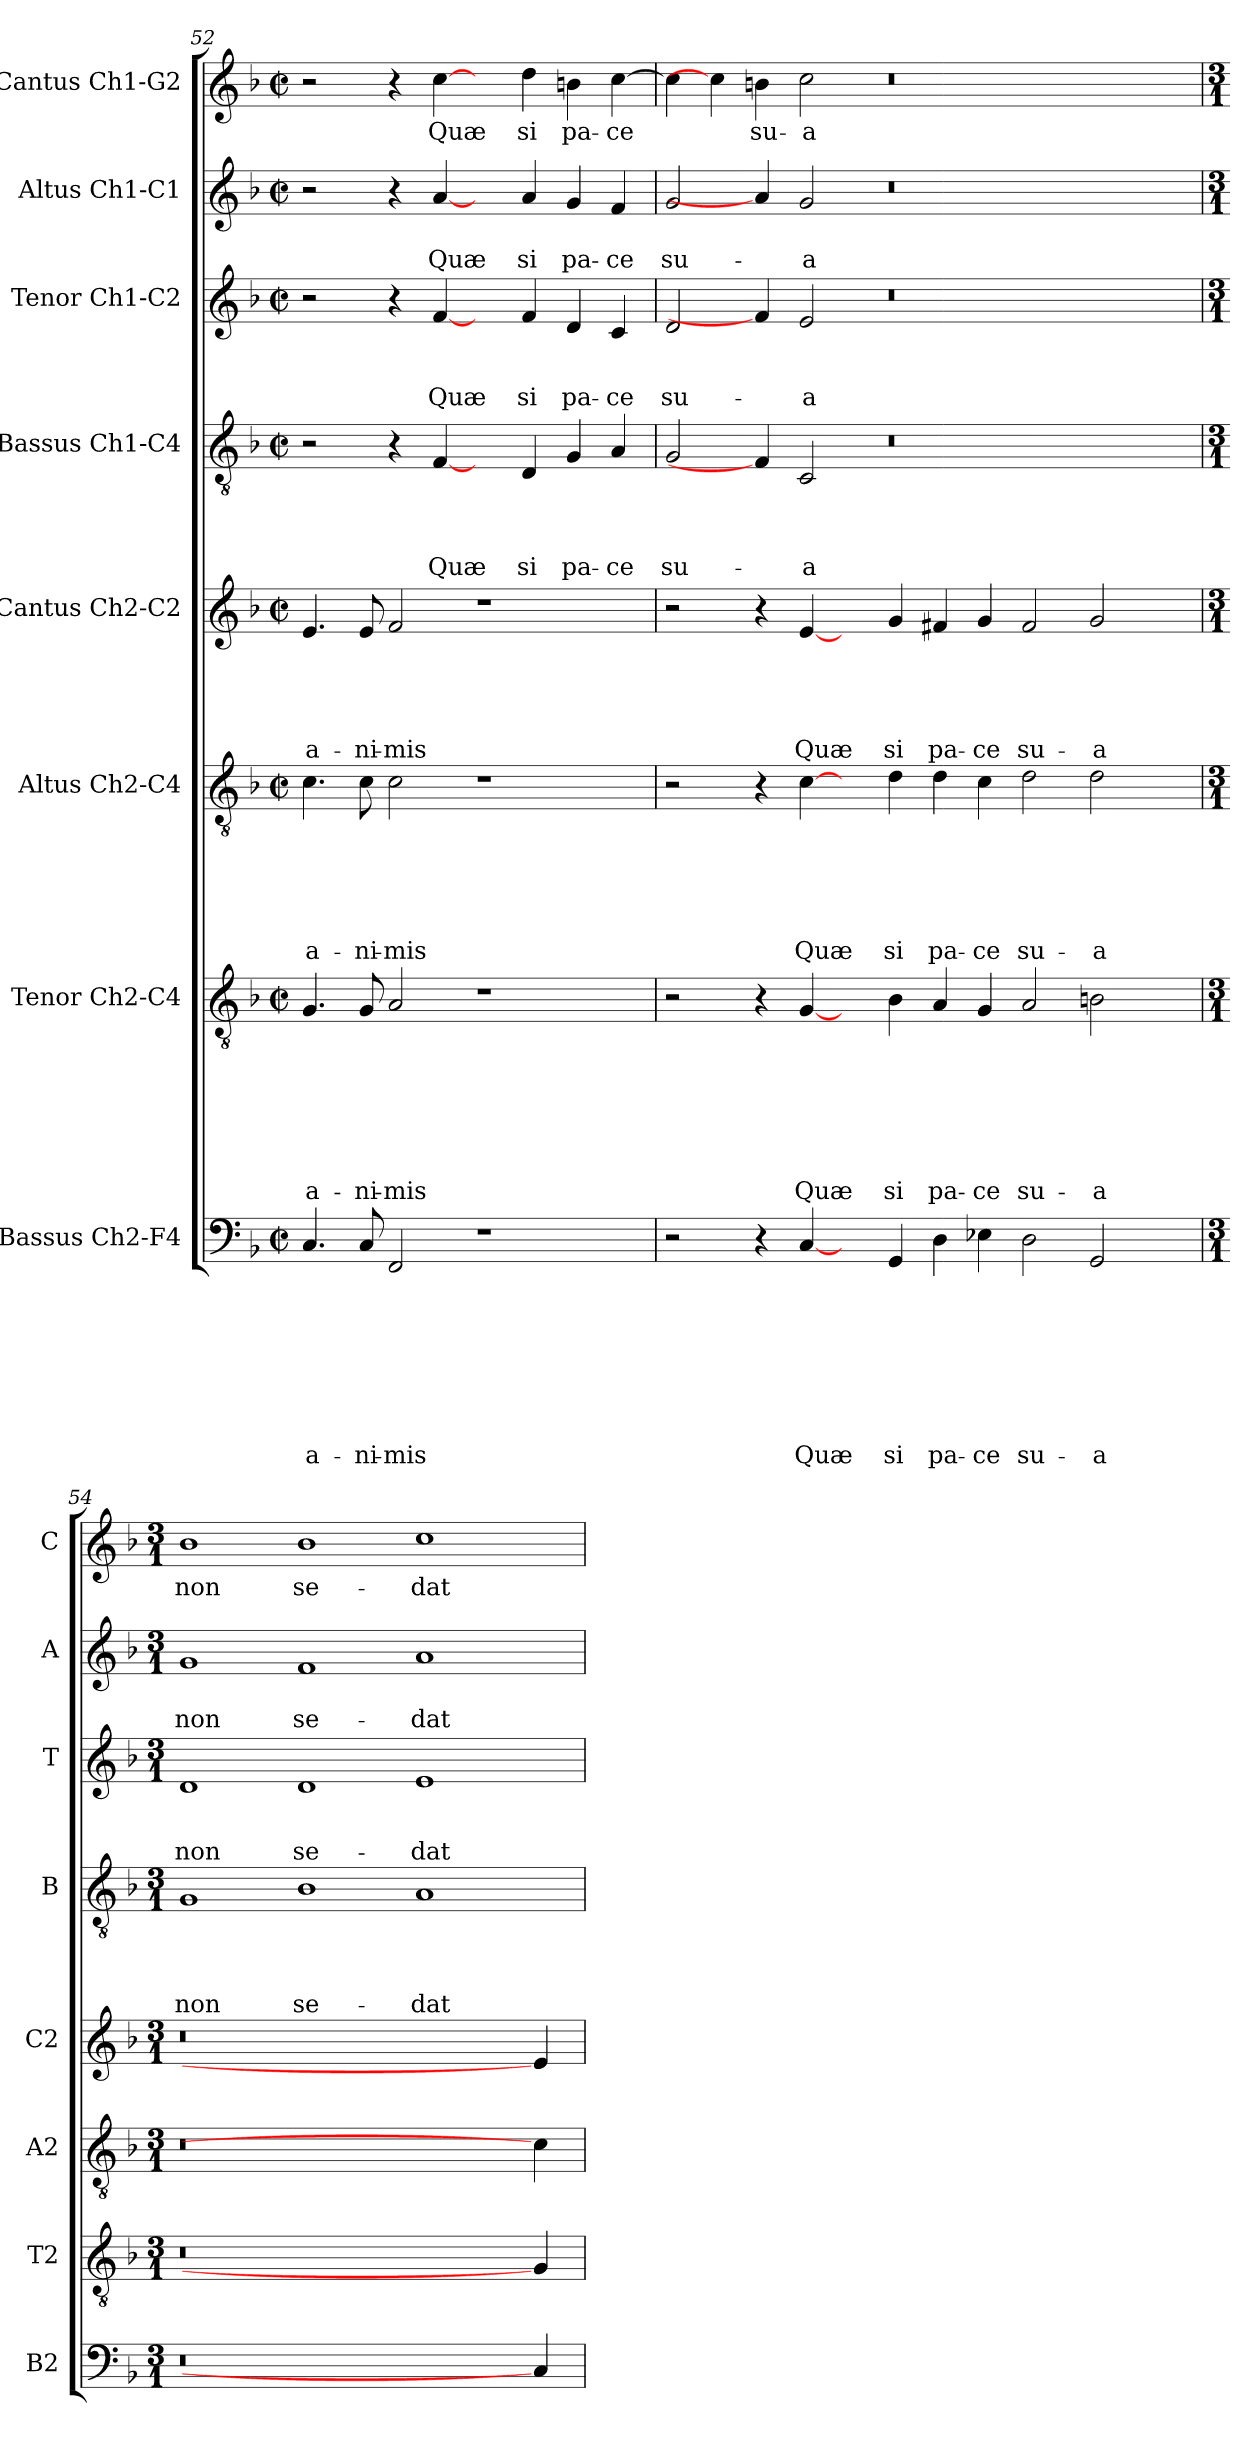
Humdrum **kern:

**kern	**text	**text	**text	**text	**text	**text	**text	**text	**kern	**text	**text	**text	**text	**text	**text	**text	**kern	**text	**text	**text	**text	**text	**text	**kern	**text	**text	**text	**text	**text	**kern	**text	**text	**text	**text	**kern	**text	**text	**text	**kern	**text	**text	**kern	**text
*part8	*part8	*part8	*part8	*part8	*part8	*part8	*part8	*part8	*part7	*part7	*part7	*part7	*part7	*part7	*part7	*part7	*part6	*part6	*part6	*part6	*part6	*part6	*part6	*part5	*part5	*part5	*part5	*part5	*part5	*part4	*part4	*part4	*part4	*part4	*part3	*part3	*part3	*part3	*part2	*part2	*part2	*part1	*part1
*staff8	*staff8	*staff8	*staff8	*staff8	*staff8	*staff8	*staff8	*staff8	*staff7	*staff7	*staff7	*staff7	*staff7	*staff7	*staff7	*staff7	*staff6	*staff6	*staff6	*staff6	*staff6	*staff6	*staff6	*staff5	*staff5	*staff5	*staff5	*staff5	*staff5	*staff4	*staff4	*staff4	*staff4	*staff4	*staff3	*staff3	*staff3	*staff3	*staff2	*staff2	*staff2	*staff1	*staff1
*I"Bassus Ch2-F4	*	*	*	*	*	*	*	*	*I"Tenor Ch2-C4	*	*	*	*	*	*	*	*I"Altus Ch2-C4	*	*	*	*	*	*	*I"Cantus Ch2-C2	*	*	*	*	*	*I"Bassus Ch1-C4	*	*	*	*	*I"Tenor Ch1-C2	*	*	*	*I"Altus Ch1-C1	*	*	*I"Cantus Ch1-G2	*
*I'B2	*	*	*	*	*	*	*	*	*I'T2	*	*	*	*	*	*	*	*I'A2	*	*	*	*	*	*	*I'C2	*	*	*	*	*	*I'B	*	*	*	*	*I'T	*	*	*	*I'A	*	*	*I'C	*
!!LO:LB:g=z
*clefF4	*	*	*	*	*	*	*	*	*clefGv2	*	*	*	*	*	*	*	*clefGv2	*	*	*	*	*	*	*clefG2	*	*	*	*	*	*clefGv2	*	*	*	*	*clefG2	*	*	*	*clefG2	*	*	*clefG2	*
*k[b-]	*	*	*	*	*	*	*	*	*k[b-]	*	*	*	*	*	*	*	*k[b-]	*	*	*	*	*	*	*k[b-]	*	*	*	*	*	*k[b-]	*	*	*	*	*k[b-]	*	*	*	*k[b-]	*	*	*k[b-]	*
*F:	*	*	*	*	*	*	*	*	*F:	*	*	*	*	*	*	*	*F:	*	*	*	*	*	*	*F:	*	*	*	*	*	*F:	*	*	*	*	*F:	*	*	*	*F:	*	*	*F:	*
*M2/2	*	*	*	*	*	*	*	*	*M2/2	*	*	*	*	*	*	*	*M2/2	*	*	*	*	*	*	*M2/2	*	*	*	*	*	*M2/2	*	*	*	*	*M2/2	*	*	*	*M2/2	*	*	*M2/2	*
*met(c|)	*	*	*	*	*	*	*	*	*met(c|)	*	*	*	*	*	*	*	*met(c|)	*	*	*	*	*	*	*met(c|)	*	*	*	*	*	*met(c|)	*	*	*	*	*met(c|)	*	*	*	*met(c|)	*	*	*met(c|)	*
=52	=52	=52	=52	=52	=52	=52	=52	=52	=52	=52	=52	=52	=52	=52	=52	=52	=52	=52	=52	=52	=52	=52	=52	=52	=52	=52	=52	=52	=52	=52	=52	=52	=52	=52	=52	=52	=52	=52	=52	=52	=52	=52	=52
!	!	!	!	!	!	!	!	!LO:LY:b	!	!	!	!	!	!	!	!LO:LY:b	!	!	!	!	!	!	!LO:LY:b	!	!	!	!	!	!LO:LY:b	!	!	!	!	!	!	!	!	!	!	!	!	!	!
4.C/	.	.	.	.	.	.	.	a-	4.G/	.	.	.	.	.	.	a-	4.c\	.	.	.	.	.	a-	4.e/	.	.	.	.	a-	2r	.	.	.	.	2r	.	.	.	2r	.	.	2r	.
!	!	!	!	!	!	!	!	!LO:LY:b	!	!	!	!	!	!	!	!LO:LY:b	!	!	!	!	!	!	!LO:LY:b	!	!	!	!	!	!LO:LY:b	!	!	!	!	!	!	!	!	!	!	!	!	!	!
8C/	.	.	.	.	.	.	.	-ni-	8G/	.	.	.	.	.	.	-ni-	8c\	.	.	.	.	.	-ni-	8e/	.	.	.	.	-ni-	.	.	.	.	.	.	.	.	.	.	.	.	.	.
!	!	!	!	!	!	!	!	!LO:LY:b	!	!	!	!	!	!	!	!LO:LY:b	!	!	!	!	!	!	!LO:LY:b	!	!	!	!	!	!LO:LY:b	!	!	!	!	!	!	!	!	!	!	!	!	!	!
2FF/	.	.	.	.	.	.	.	-mis	2A/	.	.	.	.	.	.	-mis	2c\	.	.	.	.	.	-mis	2f/	.	.	.	.	-mis	4r	.	.	.	.	4r	.	.	.	4r	.	.	4r	.
!	!	!	!	!	!	!	!	!	!	!	!	!	!	!	!	!	!	!	!	!	!	!	!	!	!	!	!	!	!	!	!	!	!	!LO:LY:b	!	!	!	!LO:LY:b	!	!	!LO:LY:b	!	!LO:LY:b
.	.	.	.	.	.	.	.	.	.	.	.	.	.	.	.	.	.	.	.	.	.	.	.	.	.	.	.	.	.	[4F/	.	.	.	Quæ	[4f/	.	.	Quæ	[4a/	.	Quæ	[4cc\	Quæ
1r	.	.	.	.	.	.	.	.	1r	.	.	.	.	.	.	.	1r	.	.	.	.	.	.	1r	.	.	.	.	.	4ryy	.	.	.	.	4ryy	.	.	.	4ryy	.	.	4ryy	.
!	!	!	!	!	!	!	!	!	!	!	!	!	!	!	!	!	!	!	!	!	!	!	!	!	!	!	!	!	!	!	!	!	!	!LO:LY:b	!	!	!	!LO:LY:b	!	!	!LO:LY:b	!	!LO:LY:b
.	.	.	.	.	.	.	.	.	.	.	.	.	.	.	.	.	.	.	.	.	.	.	.	.	.	.	.	.	.	4D/	.	.	.	si	4f/	.	.	si	4a/	.	si	4dd\	si
!	!	!	!	!	!	!	!	!	!	!	!	!	!	!	!	!	!	!	!	!	!	!	!	!	!	!	!	!	!	!	!	!	!	!LO:LY:b	!	!	!	!LO:LY:b	!	!	!LO:LY:b	!	!LO:LY:b
.	.	.	.	.	.	.	.	.	.	.	.	.	.	.	.	.	.	.	.	.	.	.	.	.	.	.	.	.	.	4G/	.	.	.	pa-	4d/	.	.	pa-	4g/	.	pa-	4bn\	pa-
!	!	!	!	!	!	!	!	!	!	!	!	!	!	!	!	!	!	!	!	!	!	!	!	!	!	!	!	!	!	!	!	!	!	!LO:LY:b	!	!	!	!LO:LY:b	!	!	!LO:LY:b	!	!LO:LY:b
.	.	.	.	.	.	.	.	.	.	.	.	.	.	.	.	.	.	.	.	.	.	.	.	.	.	.	.	.	.	4A/	.	.	.	-ce	4c/	.	.	-ce	4f/	.	-ce	[4cc\	-ce
=53	=53	=53	=53	=53	=53	=53	=53	=53	=53	=53	=53	=53	=53	=53	=53	=53	=53	=53	=53	=53	=53	=53	=53	=53	=53	=53	=53	=53	=53	=53	=53	=53	=53	=53	=53	=53	=53	=53	=53	=53	=53	=53	=53
!	!	!	!	!	!	!	!	!	!	!	!	!	!	!	!	!	!	!	!	!	!	!	!	!	!	!	!	!	!	!	!	!	!	!LO:LY:b	!	!	!	!LO:LY:b	!	!	!LO:LY:b	!	!
2r	.	.	.	.	.	.	.	.	2r	.	.	.	.	.	.	.	2r	.	.	.	.	.	.	2r	.	.	.	.	.	2G/	.	.	.	su-	2d/	.	.	su-	2g/	.	su-	4cc\]	.
.	.	.	.	.	.	.	.	.	.	.	.	.	.	.	.	.	.	.	.	.	.	.	.	.	.	.	.	.	.	.	.	.	.	.	.	.	.	.	.	.	.	4cc\]	.
!	!	!	!	!	!	!	!	!	!	!	!	!	!	!	!	!	!	!	!	!	!	!	!	!	!	!	!	!	!	!	!	!	!	!	!	!	!	!	!	!	!	!	!LO:LY:b
4r	.	.	.	.	.	.	.	.	4r	.	.	.	.	.	.	.	4r	.	.	.	.	.	.	4r	.	.	.	.	.	4F/]	.	.	.	.	4f/]	.	.	.	4a/]	.	.	4bn\	su-
!	!	!	!	!	!	!	!	!LO:LY:b	!	!	!	!	!	!	!	!LO:LY:b	!	!	!	!	!	!	!LO:LY:b	!	!	!	!	!	!LO:LY:b	!	!	!	!	!LO:LY:b	!	!	!	!LO:LY:b	!	!	!LO:LY:b	!	!LO:LY:b
[4C/	.	.	.	.	.	.	.	Quæ	[4G/	.	.	.	.	.	.	Quæ	[4c\	.	.	.	.	.	Quæ	[4e/	.	.	.	.	Quæ	2C/	.	.	.	-a	2e/	.	.	-a	2g/	.	-a	2cc\	-a
4ryy	.	.	.	.	.	.	.	.	4ryy	.	.	.	.	.	.	.	4ryy	.	.	.	.	.	.	4ryy	.	.	.	.	.	.	.	.	.	.	.	.	.	.	.	.	.	.	.
!	!	!	!	!	!	!	!	!LO:LY:b	!	!	!	!	!	!	!	!LO:LY:b	!	!	!	!	!	!	!LO:LY:b	!	!	!	!	!	!LO:LY:b	!	!	!	!	!	!	!	!	!	!	!	!	!	!
4GG/	.	.	.	.	.	.	.	si	4B-\	.	.	.	.	.	.	si	4d\	.	.	.	.	.	si	4g/	.	.	.	.	si	0r	.	.	.	.	0r	.	.	.	0r	.	.	0r	.
!	!	!	!	!	!	!	!	!LO:LY:b	!	!	!	!	!	!	!	!LO:LY:b	!	!	!	!	!	!	!LO:LY:b	!	!	!	!	!	!LO:LY:b	!	!	!	!	!	!	!	!	!	!	!	!	!	!
4D\	.	.	.	.	.	.	.	pa-	4A/	.	.	.	.	.	.	pa-	4d\	.	.	.	.	.	pa-	4f#X/	.	.	.	.	pa-	.	.	.	.	.	.	.	.	.	.	.	.	.	.
!	!	!	!	!	!	!	!	!LO:LY:b	!	!	!	!	!	!	!	!LO:LY:b	!	!	!	!	!	!	!LO:LY:b	!	!	!	!	!	!LO:LY:b	!	!	!	!	!	!	!	!	!	!	!	!	!	!
4E-X\	.	.	.	.	.	.	.	-ce	4G/	.	.	.	.	.	.	-ce	4c\	.	.	.	.	.	-ce	4g/	.	.	.	.	-ce	.	.	.	.	.	.	.	.	.	.	.	.	.	.
!	!	!	!	!	!	!	!	!LO:LY:b	!	!	!	!	!	!	!	!LO:LY:b	!	!	!	!	!	!	!LO:LY:b	!	!	!	!	!	!LO:LY:b	!	!	!	!	!	!	!	!	!	!	!	!	!	!
2D\	.	.	.	.	.	.	.	su-	2A/	.	.	.	.	.	.	su-	2d\	.	.	.	.	.	su-	2f#/	.	.	.	.	su-	.	.	.	.	.	.	.	.	.	.	.	.	.	.
!	!	!	!	!	!	!	!	!LO:LY:b	!	!	!	!	!	!	!	!LO:LY:b	!	!	!	!	!	!	!LO:LY:b	!	!	!	!	!	!LO:LY:b	!	!	!	!	!	!	!	!	!	!	!	!	!	!
2GG/	.	.	.	.	.	.	.	-a	2Bn\	.	.	.	.	.	.	-a	2d\	.	.	.	.	.	-a	2g/	.	.	.	.	-a	.	.	.	.	.	.	.	.	.	.	.	.	.	.
4ryy	.	.	.	.	.	.	.	.	4ryy	.	.	.	.	.	.	.	4ryy	.	.	.	.	.	.	4ryy	.	.	.	.	.	.	.	.	.	.	.	.	.	.	.	.	.	.	.
=54	=54	=54	=54	=54	=54	=54	=54	=54	=54	=54	=54	=54	=54	=54	=54	=54	=54	=54	=54	=54	=54	=54	=54	=54	=54	=54	=54	=54	=54	=54	=54	=54	=54	=54	=54	=54	=54	=54	=54	=54	=54	=54	=54
*M3/1	*	*	*	*	*	*	*	*	*M3/1	*	*	*	*	*	*	*	*M3/1	*	*	*	*	*	*	*M3/1	*	*	*	*	*	*M3/1	*	*	*	*	*M3/1	*	*	*	*M3/1	*	*	*M3/1	*
!	!	!	!	!	!	!	!	!	!	!	!	!	!	!	!	!	!	!	!	!	!	!	!	!	!	!	!	!	!	!	!	!	!	!LO:LY:b	!	!	!	!LO:LY:b	!	!	!LO:LY:b	!	!LO:LY:b
0.r	.	.	.	.	.	.	.	.	0.r	.	.	.	.	.	.	.	0.r	.	.	.	.	.	.	0.r	.	.	.	.	.	1G	.	.	.	non	1d	.	.	non	1g	.	non	1b-	non
!	!	!	!	!	!	!	!	!	!	!	!	!	!	!	!	!	!	!	!	!	!	!	!	!	!	!	!	!	!	!	!	!	!	!LO:LY:b	!	!	!	!LO:LY:b	!	!	!LO:LY:b	!	!LO:LY:b
.	.	.	.	.	.	.	.	.	.	.	.	.	.	.	.	.	.	.	.	.	.	.	.	.	.	.	.	.	.	1B-	.	.	.	se-	1d	.	.	se-	1f	.	se-	1b-	se-
!	!	!	!	!	!	!	!	!	!	!	!	!	!	!	!	!	!	!	!	!	!	!	!	!	!	!	!	!	!	!	!	!	!	!LO:LY:b	!	!	!	!LO:LY:b	!	!	!LO:LY:b	!	!LO:LY:b
.	.	.	.	.	.	.	.	.	.	.	.	.	.	.	.	.	.	.	.	.	.	.	.	.	.	.	.	.	.	1A	.	.	.	-dat	1e	.	.	-dat	1a	.	-dat	1cc	-dat
4C/]	.	.	.	.	.	.	.	.	4G/]	.	.	.	.	.	.	.	4c\]	.	.	.	.	.	.	4e/]	.	.	.	.	.	4ryy	.	.	.	.	4ryy	.	.	.	4ryy	.	.	4ryy	.
=	=	=	=	=	=	=	=	=	=	=	=	=	=	=	=	=	=	=	=	=	=	=	=	=	=	=	=	=	=	=	=	=	=	=	=	=	=	=	=	=	=	=	=
*-	*-	*-	*-	*-	*-	*-	*-	*-	*-	*-	*-	*-	*-	*-	*-	*-	*-	*-	*-	*-	*-	*-	*-	*-	*-	*-	*-	*-	*-	*-	*-	*-	*-	*-	*-	*-	*-	*-	*-	*-	*-	*-	*-
